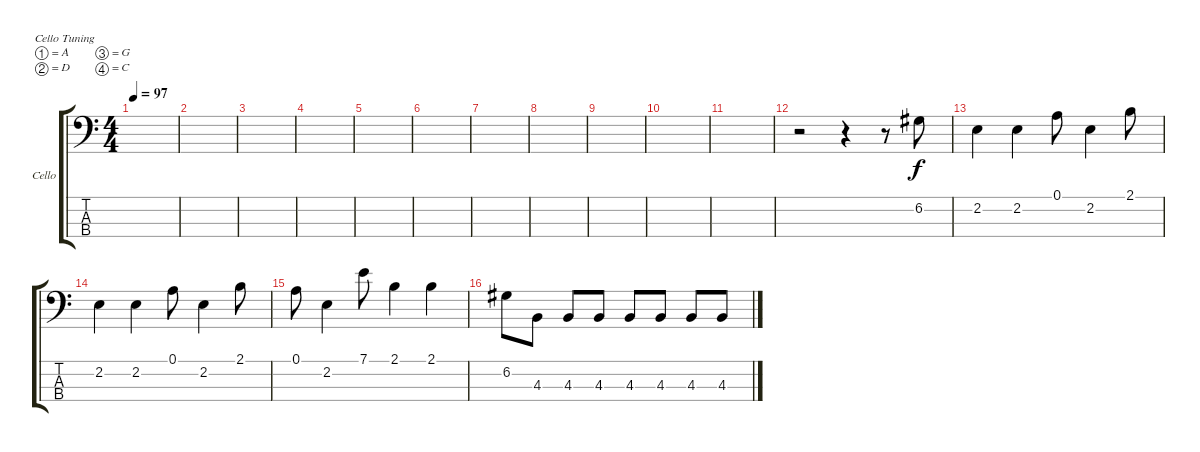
\defaultSystemsLayout 4
\bracketExtendMode groupsimilarinstruments
\firstSystemTrackNameOrientation horizontal
\otherSystemsTrackNameOrientation horizontal
\track ("Cello" "Cello") {instrument cello}
\staff {score tabs}
\tuning (A3 D3 G2 C2)
\ts (4 4)
\tempo 97
\clef f4
\ks c
|
|
|
|
|
|
|
|
|
|
|
r.2 r.4 r.8 6.2.8 |
2.2.4 2.2.4 0.1.8 2.2.4 2.1.8 |
2.2.4 2.2.4 0.1.8 2.2.4 2.1.8 |
0.1.8 2.2.4 7.1.8 2.1.4 2.1.4 |
6.2.8 4.3.8 4.3.8 4.3.8 4.3.8 4.3.8 4.3.8 4.3.8
